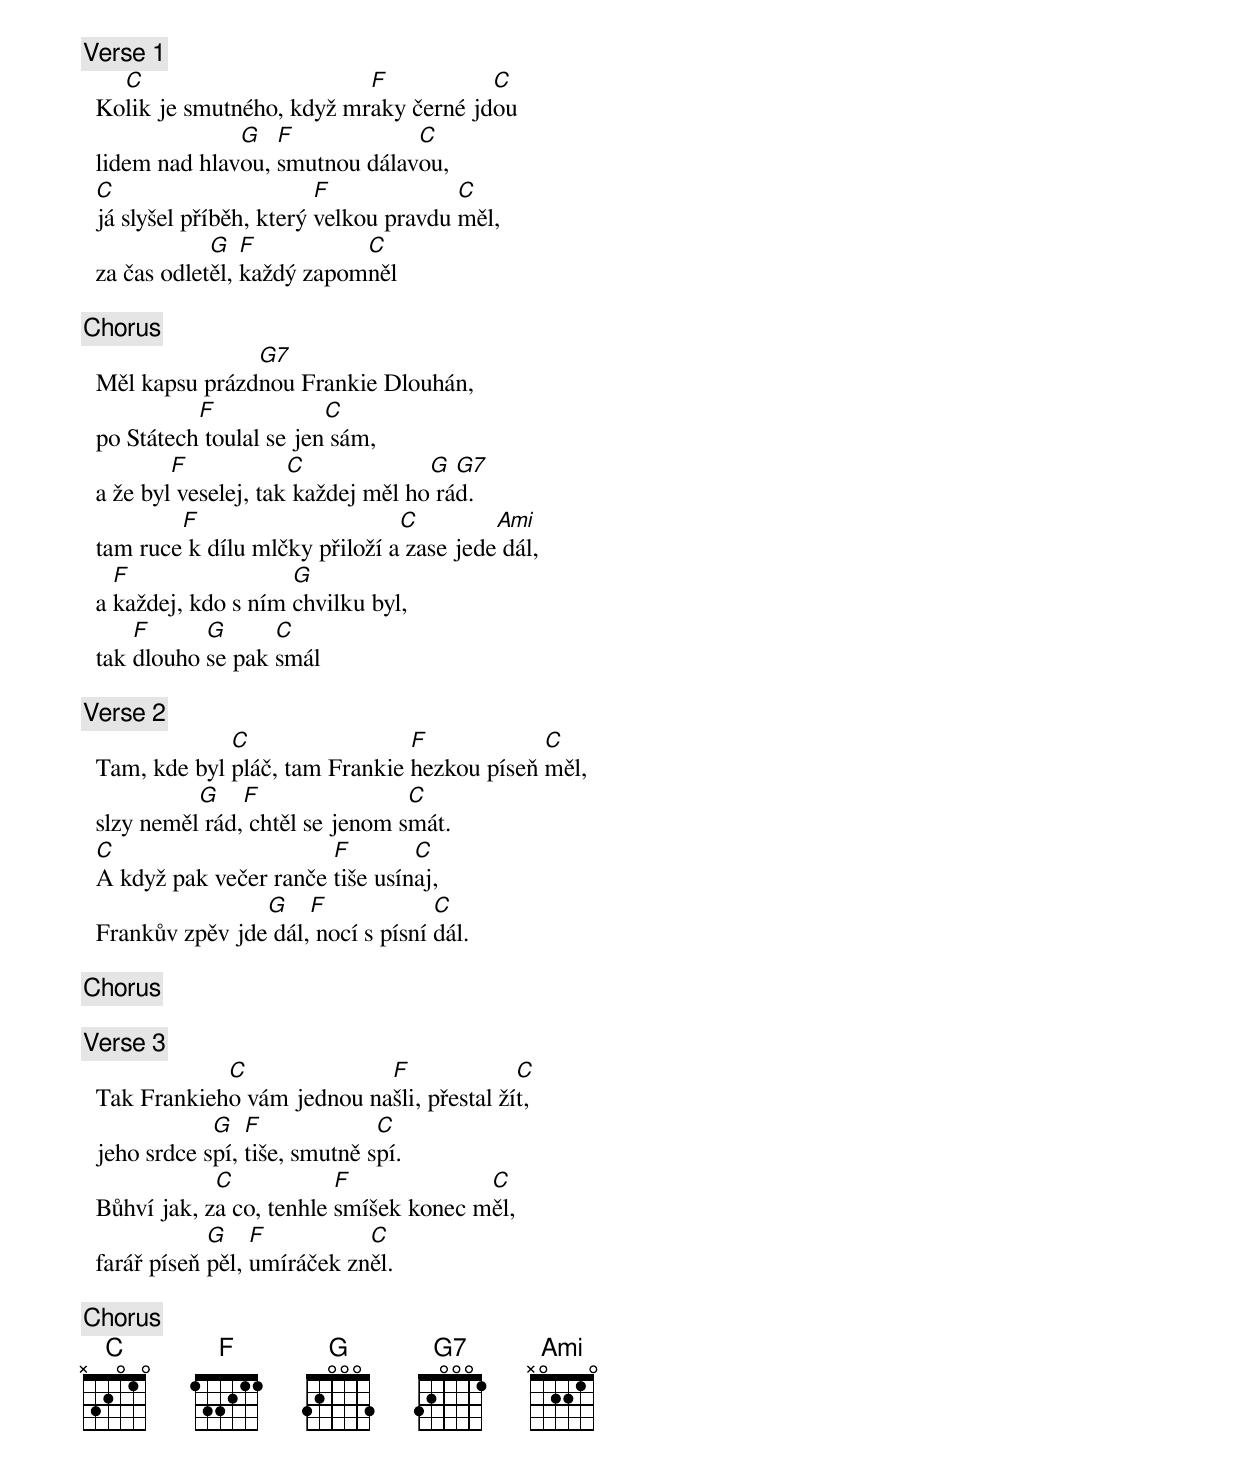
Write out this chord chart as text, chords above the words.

  [Verse 1]
    C                       F           C
  Kolik je smutného, když mraky černé jdou
                G   F            C
  lidem nad hlavou, smutnou dálavou,
  C                       F             C
  já slyšel příběh, který velkou pravdu měl,
              G   F          C
  za čas odletěl, každý zapomněl

  [Chorus]
                 G7
  Měl kapsu prázdnou Frankie Dlouhán,
            F             C
  po Státech toulal se jen sám,
          F            C             G  G7
  a že byl veselej, tak každej měl ho rád.
          F                      C         Ami
  tam ruce k dílu mlčky přiloží a zase jede dál,
    F                 G
  a každej, kdo s ním chvilku byl,
      F      G      C
  tak dlouho se pak smál

  [Verse 2]
               C                 F            C
  Tam, kde byl pláč, tam Frankie hezkou píseň měl,
            G    F                C
  slzy neměl rád, chtěl se jenom smát.
  C                      F        C
  A když pak večer ranče tiše usínaj,
                  G    F             C
  Frankův zpěv jde dál, nocí s písní dál.

  [Chorus]

  [Verse 3]
              C              F              C
  Tak Frankieho vám jednou našli, přestal žít,
              G   F             C
  jeho srdce spí, tiše, smutně spí.
              C            F             C
  Bůhví jak, za co, tenhle smíšek konec měl,
              G    F          C
  farář píseň pěl, umíráček zněl.

  [Chorus]
